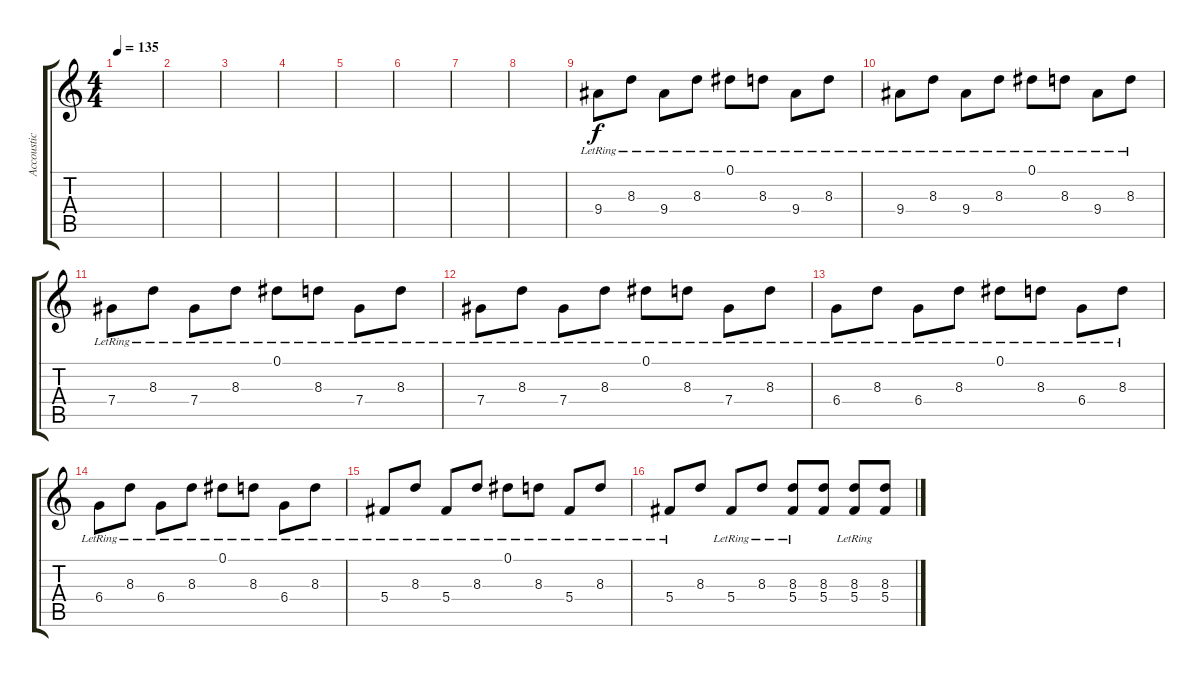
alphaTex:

\track ("Accoustic" "Accoustic") {instrument acousticguitarsteel}
\staff {score tabs}
\tuning (Eb4 Bb3 Gb3 Db3 Ab2 Eb2) {hide}
\ts (4 4)
\tempo 135
\clef g2
\ks c
|
|
|
|
|
|
|
|
9.4{lr}.8{balance 1} 8.3{lr}.8 9.4{lr}.8 8.3{lr}.8 0.1{lr}.8 8.3{lr}.8 9.4{lr}.8 8.3{lr}.8 |
9.4{lr}.8 8.3{lr}.8 9.4{lr}.8 8.3{lr}.8 0.1{lr}.8 8.3{lr}.8 9.4{lr}.8 8.3{lr}.8 |
7.4{lr}.8 8.3{lr}.8 7.4{lr}.8 8.3{lr}.8 0.1{lr}.8 8.3{lr}.8 7.4{lr}.8 8.3{lr}.8 |
7.4{lr}.8 8.3{lr}.8 7.4{lr}.8 8.3{lr}.8 0.1{lr}.8 8.3{lr}.8 7.4{lr}.8 8.3{lr}.8 |
6.4{lr}.8 8.3{lr}.8 6.4{lr}.8 8.3{lr}.8 0.1{lr}.8 8.3{lr}.8 6.4{lr}.8 8.3{lr}.8 |
6.4{lr}.8 8.3{lr}.8 6.4{lr}.8 8.3{lr}.8 0.1{lr}.8 8.3{lr}.8 6.4{lr}.8 8.3{lr}.8 |
5.4{lr}.8 8.3{lr}.8 5.4{lr}.8 8.3{lr}.8 0.1{lr}.8 8.3{lr}.8 5.4{lr}.8 8.3{lr}.8 |
5.4{lr}.8 8.3.8 5.4{lr}.8 8.3{lr}.8 (8.3{lr} 5.4).8 (8.3 5.4).8 (8.3{lr} 5.4{lr}).8 (8.3 5.4).8
